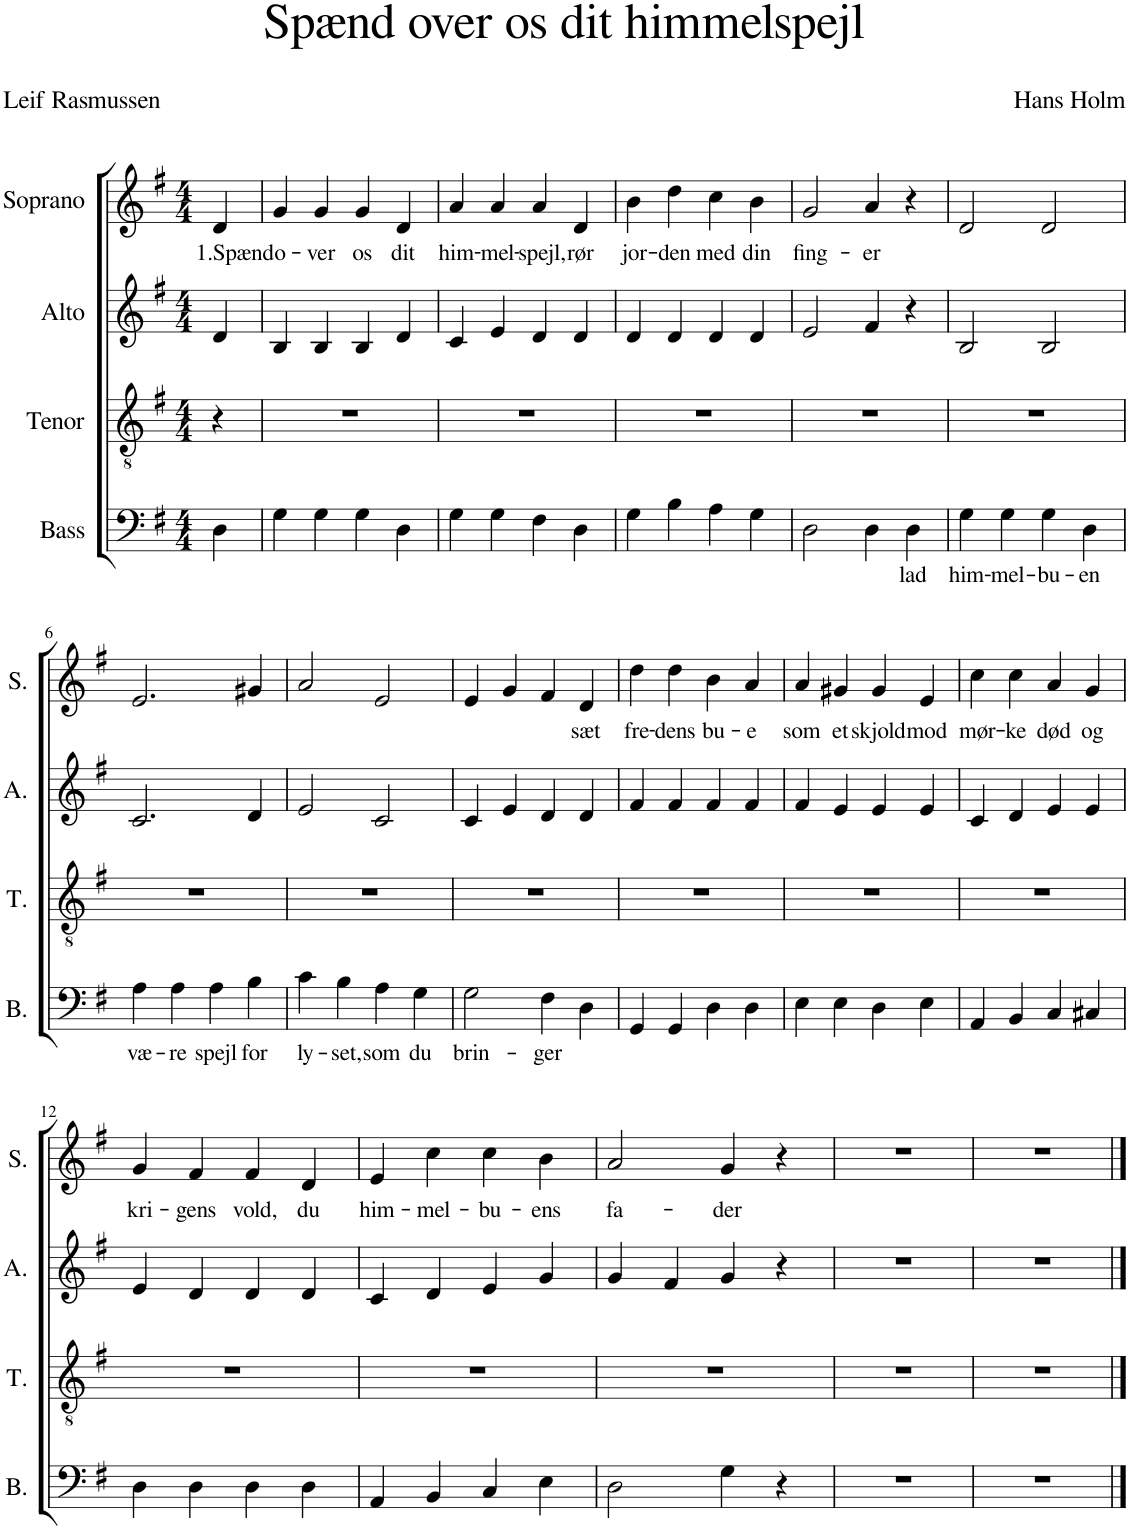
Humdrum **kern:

**kern	**text	**kern	**kern	**kern	**text
*part4	*part4	*part3	*part2	*part1	*part1
*staff4	*staff4	*staff3	*staff2	*staff1	*staff1
*I"Bass	*	*I"Tenor	*I"Alto	*I"Soprano	*
*I'B.	*	*I'T.	*I'A.	*I'S.	*
*clefF4	*	*clefGv2	*clefG2	*clefG2	*
*k[f#]	*	*k[f#]	*k[f#]	*k[f#]	*
*M4/4	*	*M4/4	*M4/4	*M4/4	*
=	=	=	=	=	=
!	!	!	!	!	!LO:LY:b
4D\	.	4r	4d/	4d/	1.Spænd
=1	=1	=1	=1	=1	=1
!	!	!	!	!	!LO:LY:b
4G\	.	1r	4B/	4g/	o-
!	!	!	!	!	!LO:LY:b
4G\	.	.	4B/	4g/	-ver
!	!	!	!	!	!LO:LY:b
4G\	.	.	4B/	4g/	os
!	!	!	!	!	!LO:LY:b
4D\	.	.	4d/	4d/	dit
=2	=2	=2	=2	=2	=2
!	!	!	!	!	!LO:LY:b
4G\	.	1r	4c/	4a/	him-
!	!	!	!	!	!LO:LY:b
4G\	.	.	4e/	4a/	-mel-
!	!	!	!	!	!LO:LY:b
4F#\	.	.	4d/	4a/	-spejl,
!	!	!	!	!	!LO:LY:b
4D\	.	.	4d/	4d/	rør
=3	=3	=3	=3	=3	=3
!	!	!	!	!	!LO:LY:b
4G\	.	1r	4d/	4b\	jor-
!	!	!	!	!	!LO:LY:b
4B\	.	.	4d/	4dd\	-den
!	!	!	!	!	!LO:LY:b
4A\	.	.	4d/	4cc\	med
!	!	!	!	!	!LO:LY:b
4G\	.	.	4d/	4b\	din
=4	=4	=4	=4	=4	=4
!	!	!	!	!	!LO:LY:b
2D\	.	1r	2e/	2g/	fing-
!	!	!	!	!	!LO:LY:b
4D\	.	.	4f#/	4a/	-er
!	!LO:LY:b	!	!	!	!
4D\	lad	.	4r	4r	.
=5	=5	=5	=5	=5	=5
!	!LO:LY:b	!	!	!	!
4G\	him-	1r	2B/	2d/	.
!	!LO:LY:b	!	!	!	!
4G\	-mel-	.	.	.	.
!	!LO:LY:b	!	!	!	!
4G\	-bu-	.	2B/	2d/	.
!	!LO:LY:b	!	!	!	!
4D\	-en	.	.	.	.
!!LO:LB:g=z
=6	=6	=6	=6	=6	=6
!	!LO:LY:b	!	!	!	!
4A\	væ-	1r	2.c/	2.e/	.
!	!LO:LY:b	!	!	!	!
4A\	-re	.	.	.	.
!	!LO:LY:b	!	!	!	!
4A\	spejl	.	.	.	.
!	!LO:LY:b	!	!	!	!
4B\	for	.	4d/	4g#X/	.
=7	=7	=7	=7	=7	=7
!	!LO:LY:b	!	!	!	!
4c\	ly-	1r	2e/	2a/	.
!	!LO:LY:b	!	!	!	!
4B\	-set,	.	.	.	.
!	!LO:LY:b	!	!	!	!
4A\	som	.	2c/	2e/	.
!	!LO:LY:b	!	!	!	!
4G\	du	.	.	.	.
=8	=8	=8	=8	=8	=8
!	!LO:LY:b	!	!	!	!
2G\	brin-	1r	4c/	4e/	.
.	.	.	4e/	4g/	.
!	!LO:LY:b	!	!	!	!
4F#\	-ger	.	4d/	4f#/	.
!	!	!	!	!	!LO:LY:b
4D\	.	.	4d/	4d/	sæt
=9	=9	=9	=9	=9	=9
!	!	!	!	!	!LO:LY:b
4GG/	.	1r	4f#/	4dd\	fre-
!	!	!	!	!	!LO:LY:b
4GG/	.	.	4f#/	4dd\	-dens
!	!	!	!	!	!LO:LY:b
4D\	.	.	4f#/	4b\	bu-
!	!	!	!	!	!LO:LY:b
4D\	.	.	4f#/	4a/	-e
=10	=10	=10	=10	=10	=10
!	!	!	!	!	!LO:LY:b
4E\	.	1r	4f#/	4a/	som
!	!	!	!	!	!LO:LY:b
4E\	.	.	4e/	4g#X/	et
!	!	!	!	!	!LO:LY:b
4D\	.	.	4e/	4g#/	skjold
!	!	!	!	!	!LO:LY:b
4E\	.	.	4e/	4e/	mod
=11	=11	=11	=11	=11	=11
!	!	!	!	!	!LO:LY:b
4AA/	.	1r	4c/	4cc\	mør-
!	!	!	!	!	!LO:LY:b
4BB/	.	.	4d/	4cc\	-ke
!	!	!	!	!	!LO:LY:b
4C/	.	.	4e/	4a/	død
!	!	!	!	!	!LO:LY:b
4C#X/	.	.	4e/	4g/	og
!!LO:LB:g=z
=12	=12	=12	=12	=12	=12
!	!	!	!	!	!LO:LY:b
4D\	.	1r	4e/	4g/	kri-
!	!	!	!	!	!LO:LY:b
4D\	.	.	4d/	4f#/	-gens
!	!	!	!	!	!LO:LY:b
4D\	.	.	4d/	4f#/	vold,
!	!	!	!	!	!LO:LY:b
4D\	.	.	4d/	4d/	du
=13	=13	=13	=13	=13	=13
!	!	!	!	!	!LO:LY:b
4AA/	.	1r	4c/	4e/	him-
!	!	!	!	!	!LO:LY:b
4BB/	.	.	4d/	4cc\	-mel-
!	!	!	!	!	!LO:LY:b
4C/	.	.	4e/	4cc\	-bu-
!	!	!	!	!	!LO:LY:b
4E\	.	.	4g/	4b\	-ens
=14	=14	=14	=14	=14	=14
!	!	!	!	!	!LO:LY:b
2D\	.	1r	4g/	2a/	fa-
.	.	.	4f#/	.	.
!	!	!	!	!	!LO:LY:b
4G\	.	.	4g/	4g/	-der
4r	.	.	4r	4r	.
=15	=15	=15	=15	=15	=15
1r	.	1r	1r	1r	.
=16	=16	=16	=16	=16	=16
1r	.	1r	1r	1r	.
==	==	==	==	==	==
*-	*-	*-	*-	*-	*-
